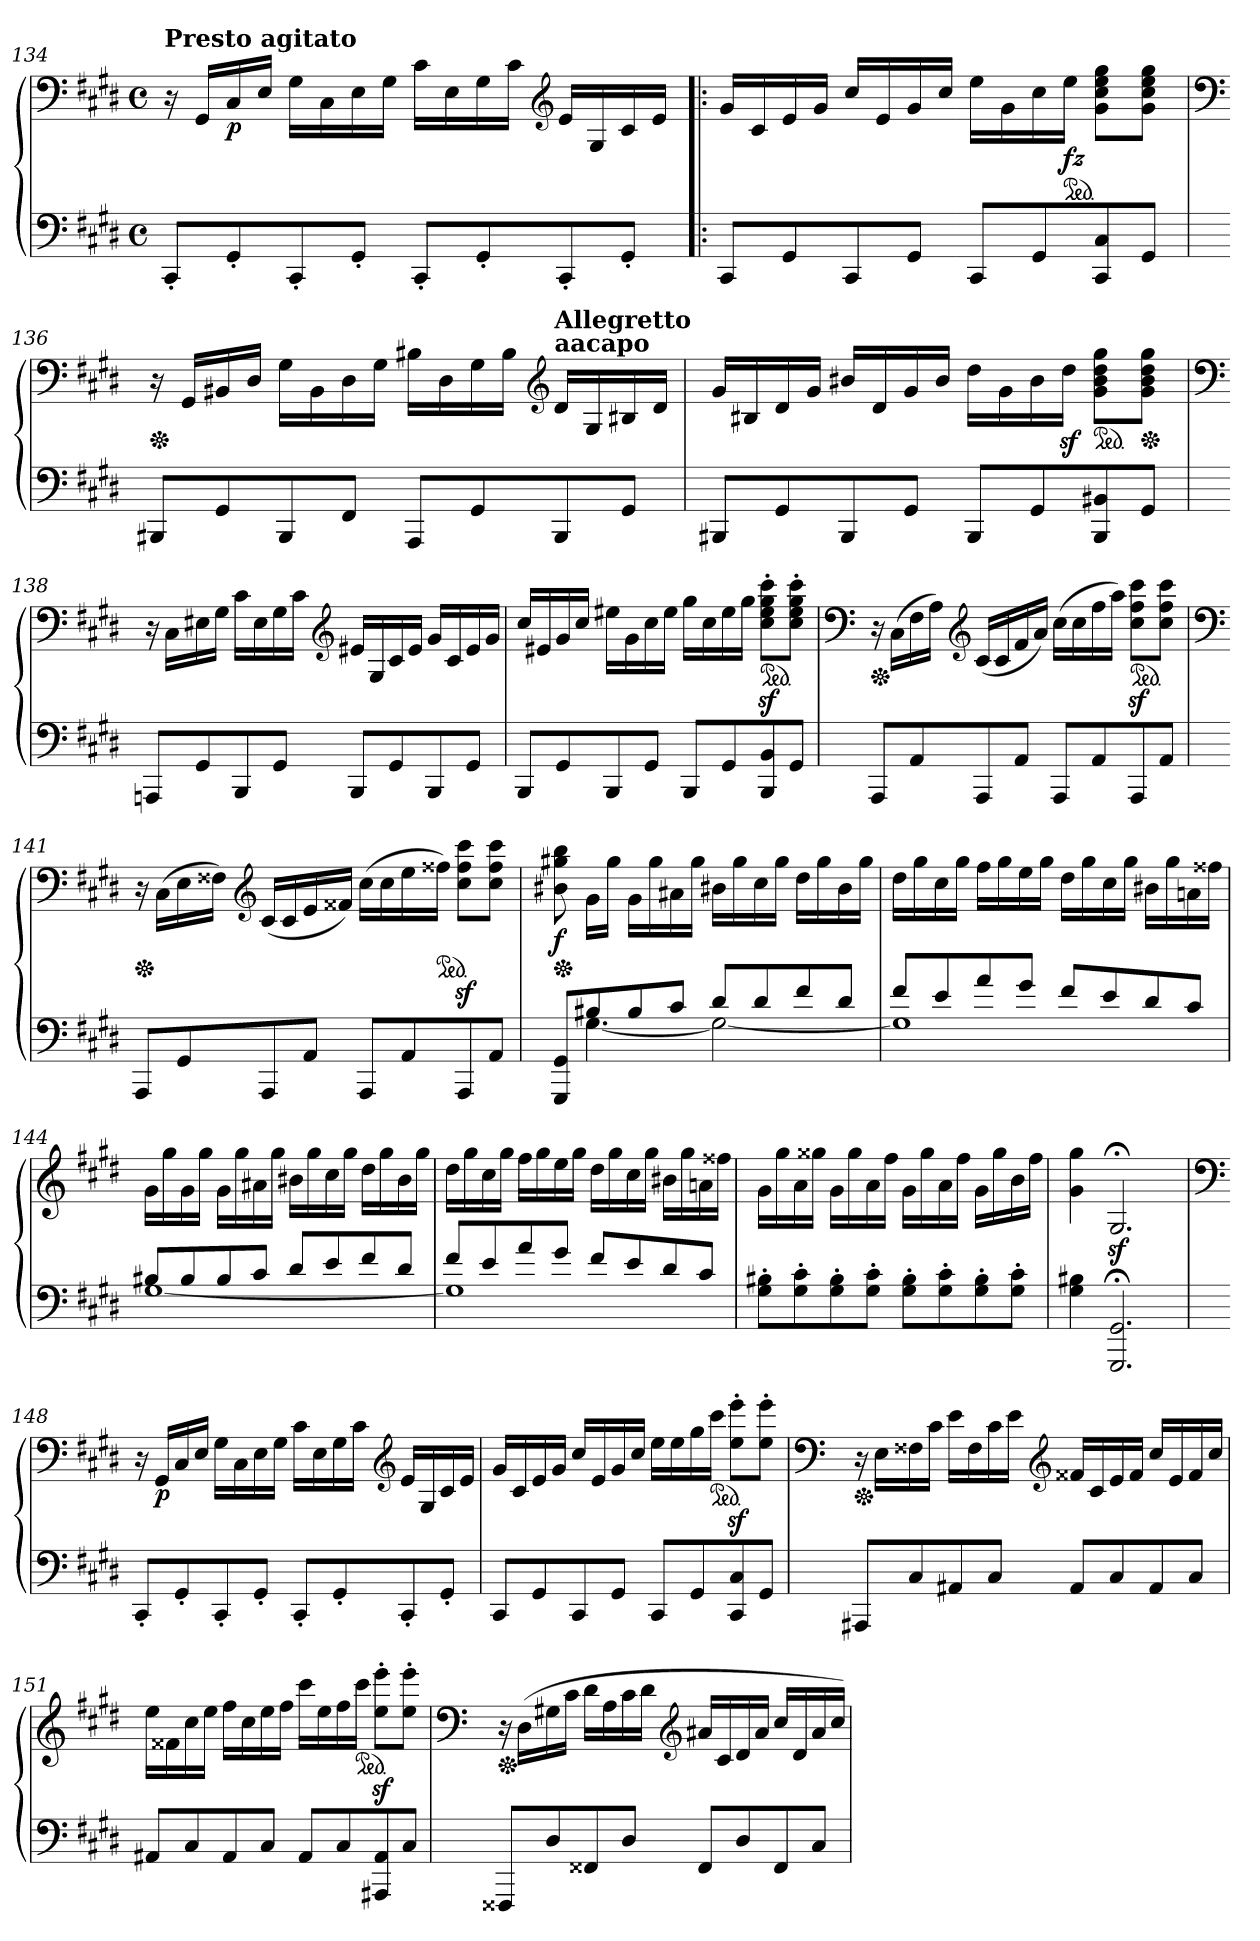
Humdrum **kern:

**kern	**kern	**dynam
*part1	*part1	*part1
*staff2	*staff1	*staff1/2
!!LO:LB:g=z
*clefF4	*clefF4	*
*k[f#c#g#d#]	*k[f#c#g#d#]	*
*E:	*E:	*
*M4/4	*M4/4	*
*met(c)	*met(c)	*
=134	=134	=134
!	!LO:TX:a:B:t=Presto agitato	!
8CC#'</L	16r	.
.	16GG#/LL	.
!	!	!LO:DY:b
8GG#'</	16C#/	p
.	16E/JJ	.
8CC#'</	16G#\LL	.
.	16C#\	.
8GG#'</J	16E\	.
.	16G#\JJ	.
8CC#'</L	16c#\LL	.
.	16E\	.
8GG#'</	16G#\	.
.	16c#\JJ	.
*	*clefG2	*
8CC#'</	16e/LL	.
.	16G#/	.
8GG#'</J	16c#/	.
.	16e/JJ	.
=135!|:	=135!|:	=135!|:
*	*	*
8CC#/L	16g#/LL	.
.	16c#/	.
8GG#/	16e/	.
.	16g#/JJ	.
8CC#/	16cc#/LL	.
.	16e/	.
8GG#/J	16g#/	.
.	16cc#/JJ	.
8CC#/L	16ee\LL	.
.	16g#\	.
8GG#/	16cc#\	.
*	*ped	*
!	!	!LO:DY:b
.	16ee\JJ	fz
8CC#/ 8C#/	8g#\ 8cc#\ 8ee\ 8gg#\L	.
8GG#/J	8g#\ 8cc#\ 8ee\ 8gg#\J	.
=136	=136	=136
*	*clefF4	*
*	*Xped	*
8BBB#X/L	16r	.
.	16GG#/LL	.
8GG#/	16BB#X/	.
.	16D#/JJ	.
8BBB#/	16G#\LL	.
.	16BB#\	.
8FF#/J	16D#\	.
.	16G#\JJ	.
8AAA/L	16B#X\LL	.
.	16D#\	.
8GG#/	16G#\	.
.	16B#\JJ	.
*	*clefG2	*
!	!LO:TX:a:B:t=Allegretto \naacapo	!
8BBB#/	16d#/LL	.
.	16G#/	.
8GG#/J	16B#X/	.
.	16d#/JJ	.
!!LO:LB:g=z
=137	=137	=137
8BBB#X/L	16g#/LL	.
.	16B#X/	.
8GG#/	16d#/	.
.	16g#/JJ	.
8BBB#/	16b#X/LL	.
.	16d#/	.
8GG#/J	16g#/	.
.	16b#/JJ	.
8BBB#/L	16dd#\LL	.
.	16g#\	.
8GG#/	16b#\	.
.	16dd#z<\JJ	.
*	*ped	*
8BBB#/ 8BB#X/	8g#\ 8b#\ 8dd#\ 8gg#\L	.
*	*Xped	*
8GG#/J	8g#\ 8b#\ 8dd#\ 8gg#\J	.
=138	=138	=138
*	*clefF4	*
8AAAn/L	16r	.
.	16C#\LL	.
8GG#/	16E#X\	.
.	16G#\JJ	.
8BBB/	16c#\LL	.
.	16E#\	.
8GG#/J	16G#\	.
.	16c#\JJ	.
*	*clefG2	*
8BBB/L	16e#X/LL	.
.	16G#/	.
8GG#/	16c#/	.
.	16e#/JJ	.
8BBB/	16g#/LL	.
.	16c#/	.
8GG#/J	16e#/	.
.	16g#/JJ	.
=139	=139	=139
8BBB/L	16cc#/LL	.
.	16e#X/	.
8GG#/	16g#/	.
.	16cc#/JJ	.
8BBB/	16ee#X\LL	.
.	16g#\	.
8GG#/J	16cc#\	.
.	16ee#\JJ	.
8BBB/L	16gg#\LL	.
.	16cc#\	.
8GG#/	16ee#\	.
.	16gg#\JJ	.
*	*ped	*
8BBB/ 8BB/	8cc#\z<'> 8ee#\z<'> 8gg#\z<'> 8ccc#\z<'>L	.
8GG#/J	8cc#\'> 8ee#\'> 8gg#\'> 8ccc#\'>J	.
!!LO:PB:g=z
=140	=140	=140
*	*clefF4	*
*	*Xped	*
8AAA/L	16r	.
.	(>16C#\LL	.
8AA/	16F#\	.
.	16A\JJ)	.
*	*clefG2	*
8AAA/	(<16c#/LL	.
.	16c#/	.
8AA/J	16f#/	.
.	16a/JJ)	.
8AAA/L	(>16cc#\LL	.
.	16cc#\	.
8AA/	16ff#\	.
.	16aa\JJ)	.
*	*ped	*
8AAA/	8cc#\z< 8ff#\z< 8ccc#\z<L	.
8AA/J	8cc#\ 8ff#\ 8ccc#\J	.
=141	=141	=141
*	*clefF4	*
*	*Xped	*
8AAA/L	16r	.
.	(>16C#\LL	.
8GG#/	16E\	.
.	16F##X\JJ)	.
*	*clefG2	*
8AAA/	(<16c#/LL	.
.	16c#/	.
8AA/J	16e/	.
.	16f##X/JJ)	.
8AAA/L	(>16cc#\LL	.
.	16cc#\	.
8AA/	16ee\	.
*	*ped	*
.	16ff##X\JJ)	.
8AAA/	8cc#\z< 8ff##\z< 8ccc#\z<L	.
8AA/J	8cc#\ 8ff##\ 8ccc#\J	.
=142	=142	=142
*^	*	*
*	*	*Xped	*
!	!	!	!LO:DY:b
8GGG#/ 8GG#/L	8ryy	8b#X\ 8gg#X\ 8bb\	f
8B#X/	[<4.G#\	16g#\LL	.
.	.	16gg#\JJ	.
8B#/	.	16g#\LL	.
.	.	16gg#\	.
8c#/J	.	16a#X\	.
.	.	16gg#\JJ	.
8d#/L	2G#\_	16b#X\LL	.
.	.	16gg#\	.
8d#/	.	16cc#\	.
.	.	16gg#\JJ	.
8f#/	.	16dd#\LL	.
.	.	16gg#\	.
8d#/J	.	16b#\	.
.	.	16gg#\JJ	.
!!LO:LB:g=z
=143	=143	=143	=143
8f#/L	1G#]	16dd#\LL	.
.	.	16gg#\	.
8e/	.	16cc#\	.
.	.	16gg#\JJ	.
8a/	.	16ff#\LL	.
.	.	16gg#\	.
8g#/J	.	16ee\	.
.	.	16gg#\JJ	.
8f#/L	.	16dd#\LL	.
.	.	16gg#\	.
8e/	.	16cc#\	.
.	.	16gg#\JJ	.
8d#/	.	16b#X\LL	.
.	.	16gg#\	.
8c#/J	.	16an\	.
.	.	16ff##X\JJ	.
=144	=144	=144	=144
8B#X/L	[<1G#	16g#\LL	.
.	.	16gg#\	.
8B#/	.	16g#\	.
.	.	16gg#\JJ	.
8B#/	.	16g#\LL	.
.	.	16gg#\	.
8c#/J	.	16a#X\	.
.	.	16gg#\JJ	.
8d#/L	.	16b#X\LL	.
.	.	16gg#\	.
8e/	.	16cc#\	.
.	.	16gg#\JJ	.
8f#/	.	16dd#\LL	.
.	.	16gg#\	.
8d#/J	.	16b#\	.
.	.	16gg#\JJ	.
=145	=145	=145	=145
8f#/L	1G#]	16dd#\LL	.
.	.	16gg#\	.
8e/	.	16cc#\	.
.	.	16gg#\JJ	.
8a/	.	16ff#\LL	.
.	.	16gg#\	.
8g#/J	.	16ee\	.
.	.	16gg#\JJ	.
8f#/L	.	16dd#\LL	.
.	.	16gg#\	.
8e/	.	16cc#\	.
.	.	16gg#\JJ	.
8d#/	.	16b#X\LL	.
.	.	16gg#\	.
8c#/J	.	16an\	.
.	.	16ff##X\JJ	.
*v	*v	*	*
=146	=146	=146
8G#\'> 8B#X\'>L	16g#\LL	.
.	16gg#\	.
8G#\'> 8c#\'>	16a\	.
.	16gg##X\JJ	.
8G#\'> 8B#\'>	16g#\LL	.
.	16gg##\	.
8G#\'> 8c#\'>J	16a\	.
.	16ff#\JJ	.
8G#\'> 8B#\'>L	16g#\LL	.
.	16gg##\	.
8G#\'> 8c#\'>	16a\	.
.	16ff#\JJ	.
8G#\'> 8B#\'>	16g#\LL	.
.	16gg##\	.
8G#\'> 8c#\'>J	16b\	.
.	16ff#\JJ	.
!!LO:LB:g=z
=147	=147	=147
4G#\ 4B#X\	4g#\ 4gg#\	.
2.GGG#/;< 2.GG#/;<	2.G#z<;</	.
=148	=148	=148
*	*clefF4	*
8CC#'</L	16r	.
!	!	!LO:DY:b
.	16GG#/LL	p
8GG#'</	16C#/	.
.	16E/JJ	.
8CC#'</	16G#\LL	.
.	16C#\	.
8GG#'</J	16E\	.
.	16G#\JJ	.
8CC#'</L	16c#\LL	.
.	16E\	.
8GG#'</	16G#\	.
.	16c#\JJ	.
*	*clefG2	*
8CC#'</	16e/LL	.
.	16G#/	.
8GG#'</J	16c#/	.
.	16e/JJ	.
=149	=149	=149
8CC#/L	16g#/LL	.
.	16c#/	.
8GG#/	16e/	.
.	16g#/JJ	.
8CC#/	16cc#/LL	.
.	16e/	.
8GG#/J	16g#/	.
.	16cc#/JJ	.
8CC#/L	16ee\LL	.
.	16ee\	.
8GG#/	16gg#\	.
*	*ped	*
.	16ccc#\JJ	.
8CC#/ 8C#/	8ee\z<'> 8eee\z<'>L	.
8GG#/J	8ee\'> 8eee\'>J	.
=150	=150	=150
*	*clefF4	*
*	*Xped	*
8AAA#X/L	16r	.
.	16E\LL	.
8C#/	16F##X\	.
.	16c#\JJ	.
8AA#X/	16e\LL	.
.	16F##\	.
8C#/J	16c#\	.
.	16e\JJ	.
*	*clefG2	*
8AA#/L	16f##X/LL	.
.	16c#/	.
8C#/	16e/	.
.	16f##/JJ	.
8AA#/	16cc#/LL	.
.	16e/	.
8C#/J	16f##/	.
.	16cc#/JJ	.
!!LO:LB:g=z
=151	=151	=151
8AA#X/L	16ee\LL	.
.	16f##X\	.
8C#/	16cc#\	.
.	16ee\JJ	.
8AA#/	16ff#\LL	.
.	16cc#\	.
8C#/J	16ee\	.
.	16ff#\JJ	.
8AA#/L	16ccc#\LL	.
.	16ee\	.
8C#/	16ff#\	.
*	*ped	*
.	16ccc#\JJ	.
8AAA#X/ 8AA#/	8ee\z<'> 8eee\z<'>L	.
8C#/J	8ee\'> 8eee\'>J	.
=152	=152	=152
*	*clefF4	*
*	*Xped	*
8FFF##X/L	16r	.
.	(>16D#\LL	.
8D#/	16G#X\	.
.	16c#\JJ	.
8FF##X/	16d#\LL	.
.	16A\	.
8D#/J	16c#\	.
.	16d#\JJ	.
*	*clefG2	*
8FF##/L	16a#X/LL	.
.	16c#/	.
8D#/	16d#/	.
.	16a#/JJ	.
8FF##/	16cc#/LL	.
.	16d#/	.
8C#/J	16a#/	.
.	16cc#/JJ)	.
=	=	=
*-	*-	*-
